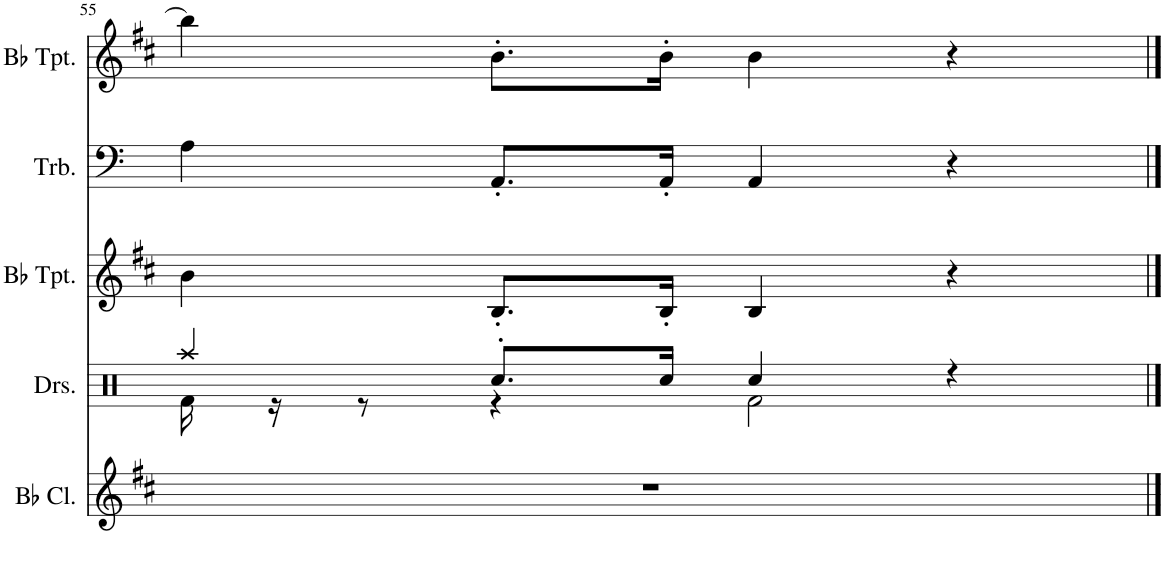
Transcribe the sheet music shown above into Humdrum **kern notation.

**kern	**kern	**kern	**kern	**kern
*part5	*part4	*part3	*part2	*part1
*staff5	*staff4	*staff3	*staff2	*staff1
*I"Bb Clarinet	*I"Drumset	*I"Bb Trumpet	*I"Trombone	*I"Bb Trumpet
*I'Bb Cl.	*I'Drs.	*I'Bb Tpt.	*I'Trb.	*I'Bb Tpt.
!!LO:PB:g=z
*clefG2	*clefX	*clefG2	*clefF4	*clefG2
*Trd1c2	*	*Trd1c2	*	*Trd1c2
*k[f#c#]	*k[]	*k[f#c#]	*k[]	*k[f#c#]
*M4/4	*M4/4	*M4/4	*M4/4	*M4/4
=55	=55	=55	=55	=55
*	*^	*	*	*
1r	4Raa/	16Rf\	4b\	4A\	4bb\]
.	.	16r	.	.	.
.	.	8r	.	.	.
.	8.Rcc'/L	4r	8.B'/L	8.AA'/L	8.b'\L
.	16Rcc/Jk	.	16B'/Jk	16AA'/Jk	16b'\Jk
.	4Rcc/	2Rf\	4B/	4AA/	4b\
.	4r	.	4r	4r	4r
*	*v	*v	*	*	*
==	==	==	==	==
*-	*-	*-	*-	*-
